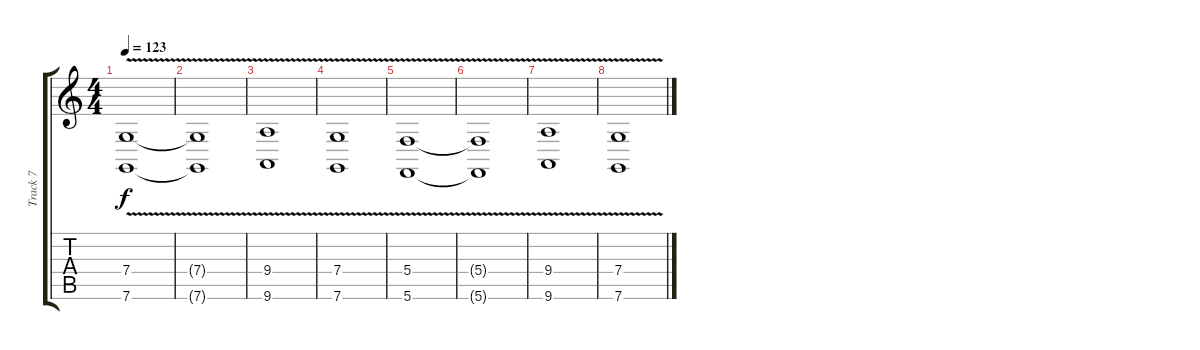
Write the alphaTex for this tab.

\track ("Track 7" "Track 7") {instrument stringensemble2}
\staff {score tabs}
\tuning (E4 C4 G3 C3 G2 C2) {hide}
\ts (4 4)
\tempo 123
\clef g2
\ks c
(7.4{v} 7.6{v}).1{dy f} |
(7.4{t} 7.6{t}).1 |
(9.4{v} 9.6{v}).1 |
(7.4{v} 7.6{v}).1 |
(5.4{v} 5.6{v}).1 |
(5.4{t} 5.6{t}).1 |
(9.4{v} 9.6{v}).1 |
(7.4{v} 7.6{v}).1
